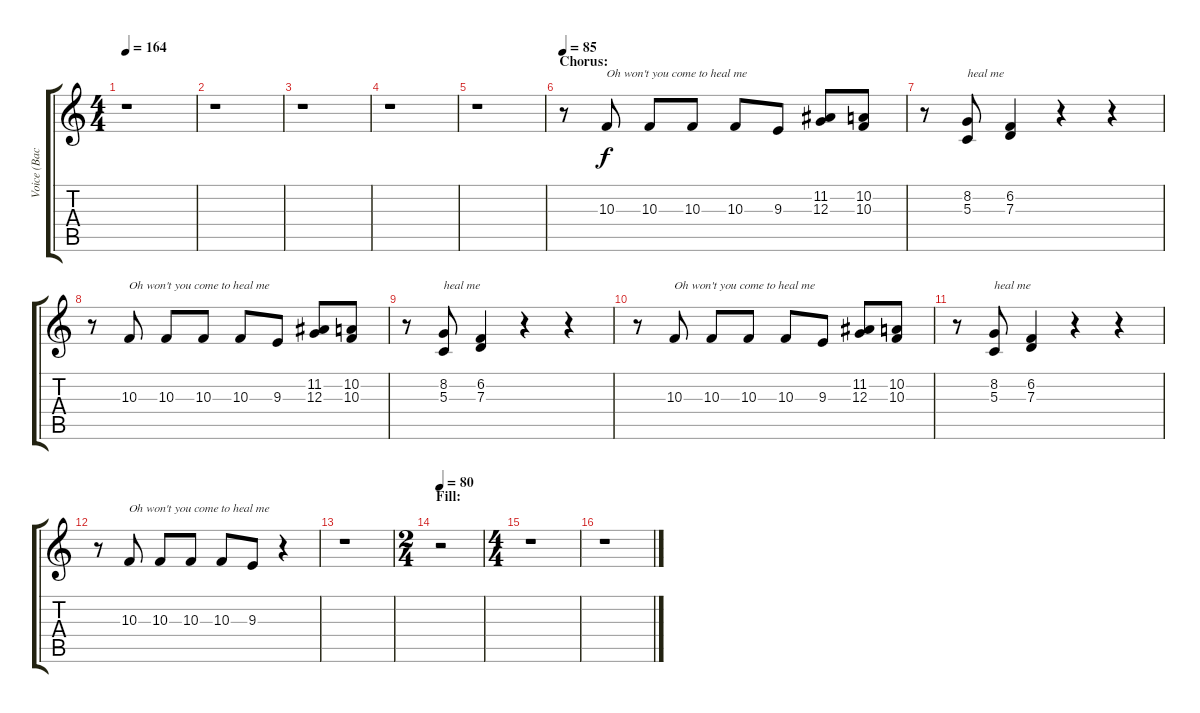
\track ("Voice (Backing)" "Voice (Bac") {instrument oboe}
\staff {score tabs}
\tuning (E4 B3 G3 D3 A2 E2) {hide}
\ts (4 4)
\tempo 164
\clef g2
\ks c
r.1{dy f} |
r.1 |
r.1 |
r.1 |
r.1 |
\section ("" "Chorus:")
\tempo 85
r.8 10.3.8{txt "Oh won't you come to heal me"} 10.3.8 10.3.8 10.3.8 9.3.8 (11.2 12.3).8 (10.2 10.3).8 |
r.8 (8.2 5.3).8{txt "heal me "} (6.2 7.3).4 r.4 r.4 |
r.8 10.3.8{txt "Oh won't you come to heal me"} 10.3.8 10.3.8 10.3.8 9.3.8 (11.2 12.3).8 (10.2 10.3).8 |
r.8 (8.2 5.3).8{txt "heal me "} (6.2 7.3).4 r.4 r.4 |
r.8 10.3.8{txt "Oh won't you come to heal me"} 10.3.8 10.3.8 10.3.8 9.3.8 (11.2 12.3).8 (10.2 10.3).8 |
r.8 (8.2 5.3).8{txt "heal me "} (6.2 7.3).4 r.4 r.4 |
r.8 10.3.8{txt "Oh won't you come to heal me"} 10.3.8 10.3.8 10.3.8 9.3.8 r.4 |
r.1 |
\ts (2 4)
\section ("" "Fill:")
\tempo 80
r.2 |
\ts (4 4)
r.1 |
r.1
